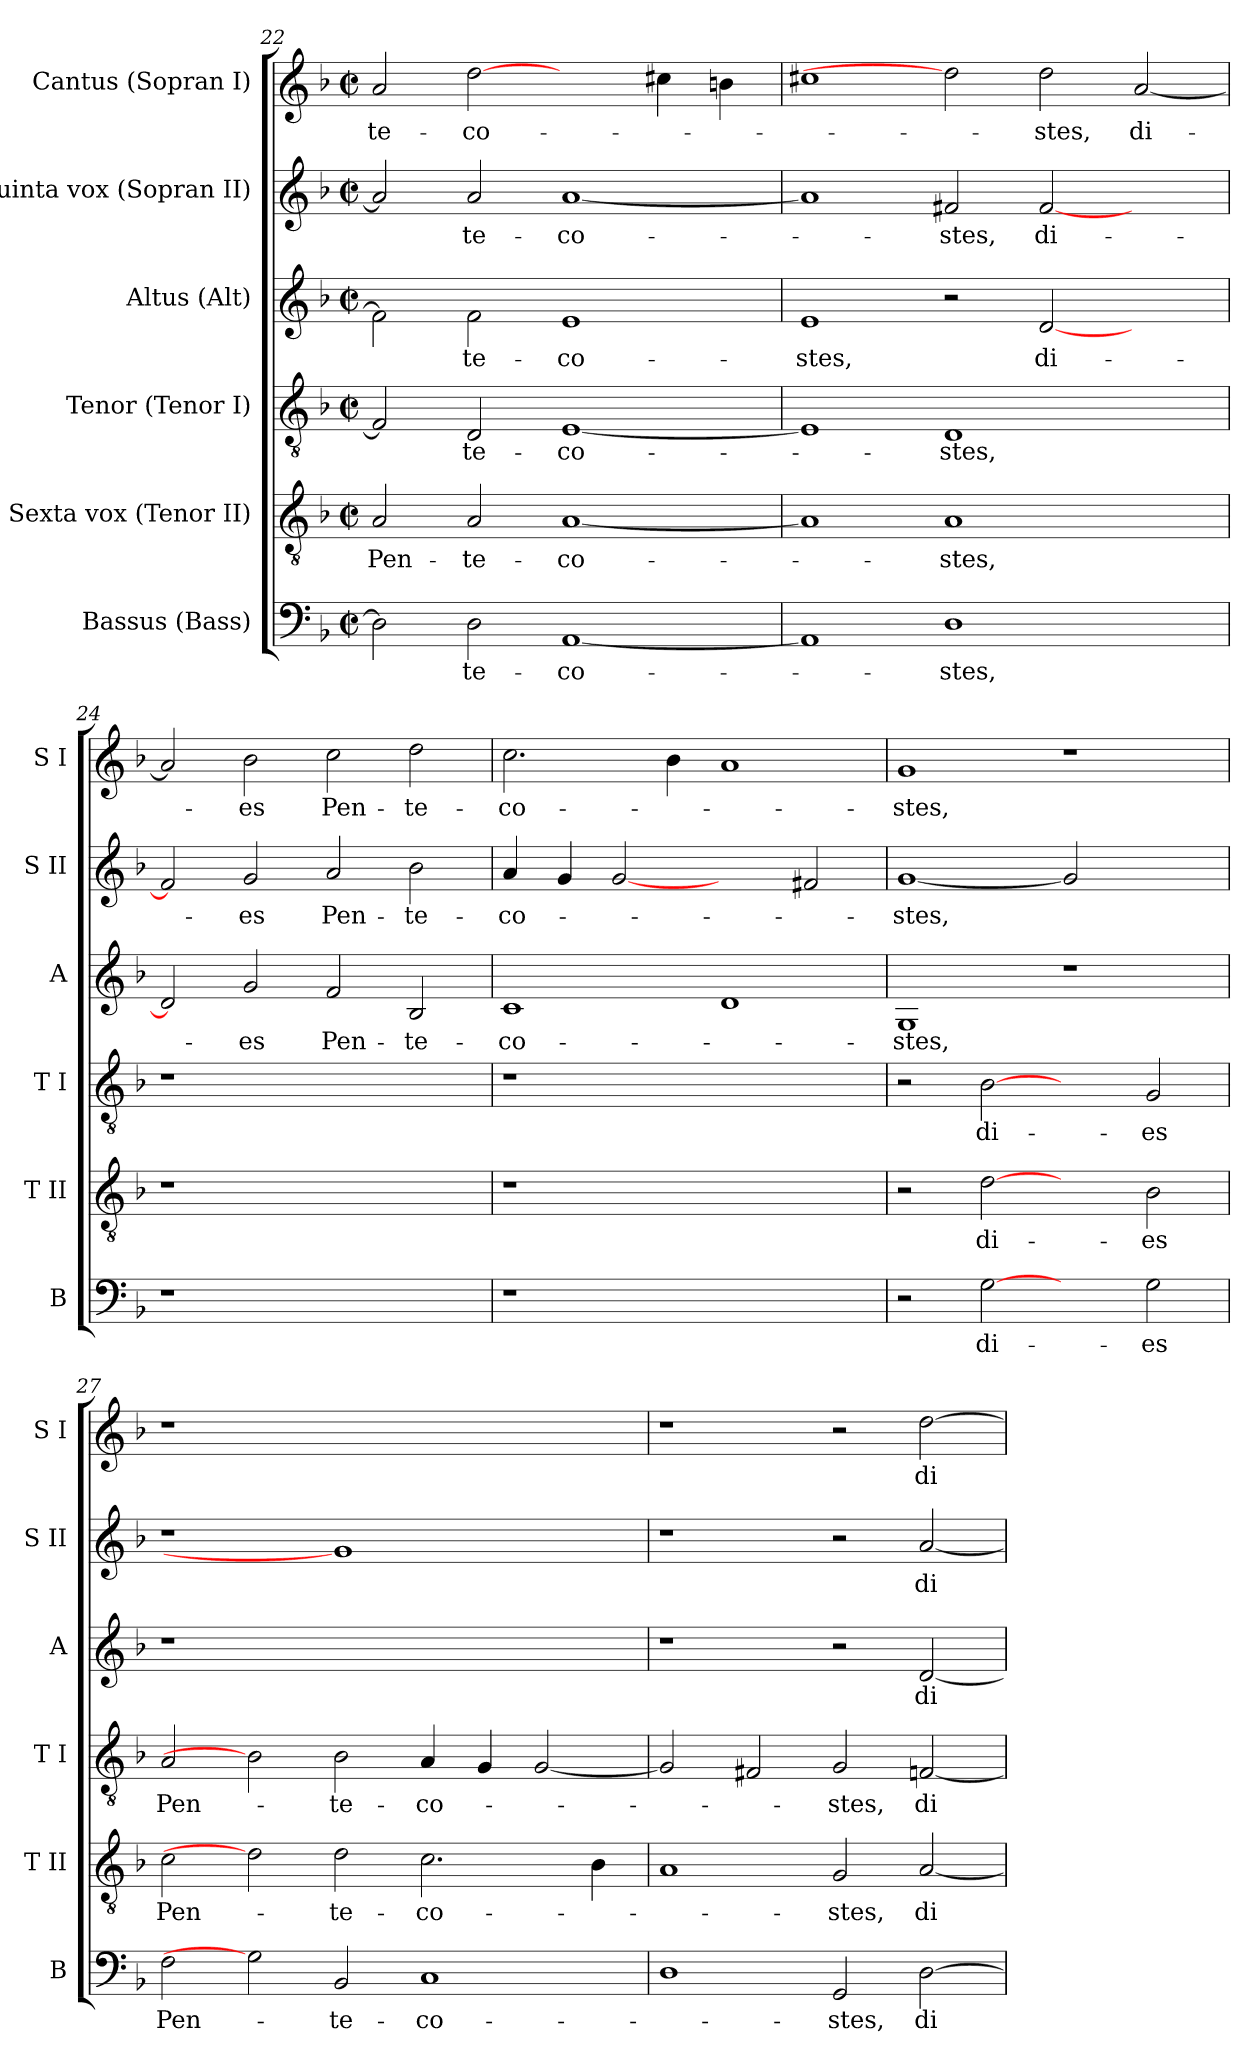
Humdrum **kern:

**kern	**text	**kern	**text	**kern	**text	**kern	**text	**kern	**text	**kern	**text
*part6	*part6	*part5	*part5	*part4	*part4	*part3	*part3	*part2	*part2	*part1	*part1
*staff6	*staff6	*staff5	*staff5	*staff4	*staff4	*staff3	*staff3	*staff2	*staff2	*staff1	*staff1
*I"Bassus (Bass)	*	*I"Sexta vox (Tenor II)	*	*I"Tenor (Tenor I)	*	*I"Altus (Alt)	*	*I"Quinta vox (Sopran II)	*	*I"Cantus (Sopran I)	*
*I'B	*	*I'T II	*	*I'T I	*	*I'A	*	*I'S II	*	*I'S I	*
!!LO:PB:g=z
*clefF4	*	*clefGv2	*	*clefGv2	*	*clefG2	*	*clefG2	*	*clefG2	*
*k[b-]	*	*k[b-]	*	*k[b-]	*	*k[b-]	*	*k[b-]	*	*k[b-]	*
*F:	*	*F:	*	*F:	*	*F:	*	*F:	*	*F:	*
*M2/2	*	*M2/2	*	*M2/2	*	*M2/2	*	*M2/2	*	*M2/2	*
*met(c|)	*	*met(c|)	*	*met(c|)	*	*met(c|)	*	*met(c|)	*	*met(c|)	*
=22	=22	=22	=22	=22	=22	=22	=22	=22	=22	=22	=22
2D\]	.	2A/	Pen-	2F/]	.	2f\]	.	2a/]	.	2a/	-te-
2D\	-te-	2A/	-te-	2D/	-te-	2f\	-te-	2a/	-te-	[2dd	-co-
[1AA	-co-	[>1A	-co-	[<1E	-co-	1e	-co-	[1a	-co-	2ryy	.
.	.	.	.	.	.	.	.	.	.	4cc#X\	.
.	.	.	.	.	.	.	.	.	.	4bn\	.
=23	=23	=23	=23	=23	=23	=23	=23	=23	=23	=23	=23
1AA]	.	1A]	.	1E]	.	1e	-stes,	1a]	.	1cc#X	.
1D	-stes,	1A	-stes,	1D	-stes,	2r	.	2f#X/	-stes,	2dd]	.
.	.	.	.	.	.	[2d/	di-	[<2f#/	di-	2dd\	-stes,
2ryy	.	2ryy	.	2ryy	.	2ryy	.	2ryy	.	[2a/	di-
=24	=24	=24	=24	=24	=24	=24	=24	=24	=24	=24	=24
1r	.	1r	.	1r	.	2d/]	.	2f#/]	.	2a/]	.
.	.	.	.	.	.	2g/	-es	2g/	-es	2b-\	-es
1ryy	.	1ryy	.	1ryy	.	2f/	Pen-	2a/	Pen-	2cc\	Pen-
.	.	.	.	.	.	2B-/	-te-	2b-\	-te-	2dd\	-te-
=25	=25	=25	=25	=25	=25	=25	=25	=25	=25	=25	=25
1r	.	1r	.	1r	.	1c	-co-	4a/	-co-	2.cc\	-co-
.	.	.	.	.	.	.	.	4g/	.	.	.
.	.	.	.	.	.	.	.	[2g	.	.	.
.	.	.	.	.	.	.	.	.	.	4b-\	.
1ryy	.	1ryy	.	1ryy	.	1d	.	2ryy	.	1a	.
.	.	.	.	.	.	.	.	2f#X/	.	.	.
=26	=26	=26	=26	=26	=26	=26	=26	=26	=26	=26	=26
2r	.	2r	.	2r	.	1G	-stes,	[1g	-stes,	1g	-stes,
[2G	di-	[2d	di-	[2B-	di-	.	.	.	.	.	.
2ryy	.	2ryy	.	2ryy	.	1r	.	2g]	.	1r	.
2G\	-es	2B-\	-es	2G/	-es	.	.	2ryy	.	.	.
=27	=27	=27	=27	=27	=27	=27	=27	=27	=27	=27	=27
2F\	Pen-	2c\	Pen-	2A/	Pen-	1r	.	1r	.	1r	.
2G]	.	2d]	.	2B-]	.	.	.	.	.	.	.
2BB-/	-te-	2d\	-te-	2B-\	-te-	1.ryy	.	1g]	.	1.ryy	.
1C	-co-	2.c\	-co-	4A/	-co-	.	.	.	.	.	.
.	.	.	.	4G/	.	.	.	.	.	.	.
.	.	.	.	[2G/	.	.	.	2ryy	.	.	.
.	.	4B-\	.	.	.	.	.	.	.	.	.
!!LO:LB:g=z
=28	=28	=28	=28	=28	=28	=28	=28	=28	=28	=28	=28
1D	.	1A	.	2G/]	.	1r	.	1r	.	1r	.
.	.	.	.	2F#X/	.	.	.	.	.	.	.
2GG/	-stes,	2G/	-stes,	2G/	-stes,	2r	.	2r	.	2r	.
[2D\	di-	[2A/	di-	[2Fn/	di-	[2d/	di-	[2a/	di-	[2dd\	di-
=	=	=	=	=	=	=	=	=	=	=	=
*-	*-	*-	*-	*-	*-	*-	*-	*-	*-	*-	*-
